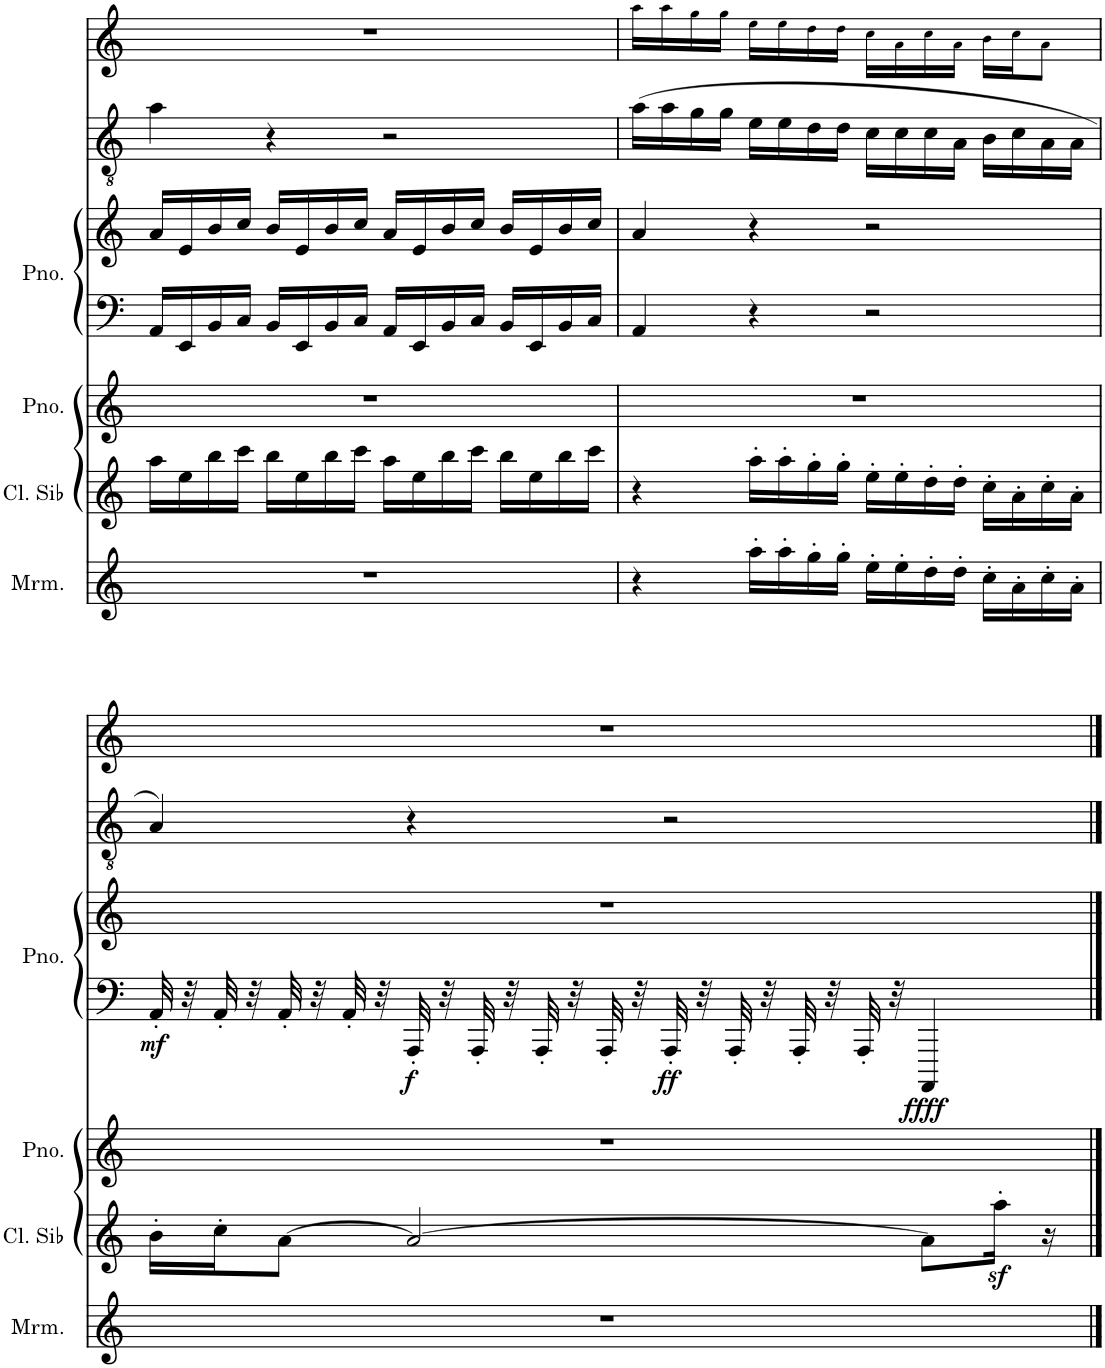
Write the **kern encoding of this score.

**kern	**kern	**kern	**kern	**kern	**dynam	**kern	**kern
*part6	*part5	*part4	*part3	*part3	*part3	*part2	*part1
*staff7	*staff6	*staff5	*staff4	*staff3	*staff3/4	*staff2	*staff1
*I"Marimba	*I"Clarinete en Sib	*I"Piano	*I"Piano	*	*	*I"Saxo de bolsillo en Sol	*I"Vibráfono
*I'Mrm.	*I'Cl. Sib	*I'Pno.	*I'Pno.	*	*	*	*
!!LO:PB:g=z
*clefG2	*clefG2	*clefG2	*clefF4	*clefG2	*	*clefGv2	*clefG2
*	*Trd1c2	*	*	*	*	*Trd1c2	*
*k[]	*k[]	*k[]	*k[]	*k[]	*	*k[]	*k[]
*M4/4	*M4/4	*M4/4	*M4/4	*M4/4	*	*M4/4	*M4/4
=11	=11	=11	=11	=11	=11	=11	=11
1r	16aa\LL	1r	16AA/LL	16a/LL	.	4a\	1r
.	16ee\	.	16EE/	16e/	.	.	.
.	16bb\	.	16BB/	16b/	.	.	.
.	16ccc\JJ	.	16C/JJ	16cc/JJ	.	.	.
.	16bb\LL	.	16BB/LL	16b/LL	.	4r	.
.	16ee\	.	16EE/	16e/	.	.	.
.	16bb\	.	16BB/	16b/	.	.	.
.	16ccc\JJ	.	16C/JJ	16cc/JJ	.	.	.
.	16aa\LL	.	16AA/LL	16a/LL	.	2r	.
.	16ee\	.	16EE/	16e/	.	.	.
.	16bb\	.	16BB/	16b/	.	.	.
.	16ccc\JJ	.	16C/JJ	16cc/JJ	.	.	.
.	16bb\LL	.	16BB/LL	16b/LL	.	.	.
.	16ee\	.	16EE/	16e/	.	.	.
.	16bb\	.	16BB/	16b/	.	.	.
.	16ccc\JJ	.	16C/JJ	16cc/JJ	.	.	.
=12	=12	=12	=12	=12	=12	=12	=12
4r	4r	1r	4AA/	4a/	.	(16a\LL	16aa!\LL
.	.	.	.	.	.	16a\	16aa!\
.	.	.	.	.	.	16g\	16gg!\
.	.	.	.	.	.	16g\JJ	16gg!\JJ
16aa'\LL	16aa'\LL	.	4r	4r	.	16e\LL	16ee!\LL
16aa'\	16aa'\	.	.	.	.	16e\	16ee!\
16gg'\	16gg'\	.	.	.	.	16d\	16dd!\
16gg'\JJ	16gg'\JJ	.	.	.	.	16d\JJ	16dd!\JJ
16ee'\LL	16ee'\LL	.	2r	2r	.	16c\LL	16cc!\LL
16ee'\	16ee'\	.	.	.	.	16c\	16a!\
16dd'\	16dd'\	.	.	.	.	16c\	16cc!\
16dd'\JJ	16dd'\JJ	.	.	.	.	16A\JJ	16a!\JJ
16cc'\LL	16cc'\LL	.	.	.	.	16B\LL	16b!\LL
16a'\	16a'\	.	.	.	.	16c\	16cc!\J
16cc'\	16cc'\	.	.	.	.	16A\	8a!\J
16a'\JJ	16a'\JJ	.	.	.	.	16A\JJ	.
!!LO:LB:g=z
=13	=13	=13	=13	=13	=13	=13	=13
!	!	!	!	!	!LO:DY:b=2	!	!
1r	16b'\LL	1r	32AA'/	1r	mf	4A/)	1r
.	.	.	32r	.	.	.	.
.	16cc'\J	.	32AA'/	.	.	.	.
.	.	.	32r	.	.	.	.
.	[8a\J	.	32AA'/	.	.	.	.
.	.	.	32r	.	.	.	.
.	.	.	32AA'/	.	.	.	.
.	.	.	32r	.	.	.	.
!	!	!	!	!	!LO:DY:b=2	!	!
.	2a/_	.	32AAA'/	.	f	4r	.
.	.	.	32r	.	.	.	.
.	.	.	32AAA'/	.	.	.	.
.	.	.	32r	.	.	.	.
.	.	.	32AAA'/	.	.	.	.
.	.	.	32r	.	.	.	.
.	.	.	32AAA'/	.	.	.	.
.	.	.	32r	.	.	.	.
!	!	!	!	!	!LO:DY:b=2	!	!
.	.	.	32AAA'/	.	ff	2r	.
.	.	.	32r	.	.	.	.
.	.	.	32AAA'/	.	.	.	.
.	.	.	32r	.	.	.	.
.	.	.	32AAA'/	.	.	.	.
.	.	.	32r	.	.	.	.
.	.	.	32AAA'/	.	.	.	.
.	.	.	32r	.	.	.	.
!	!	!	!	!	!LO:DY:b=2	!	!
.	8a\L]	.	4AAAA/	.	ffff	.	.
.	16aaz<'\Jk	.	.	.	.	.	.
.	16r	.	.	.	.	.	.
==	==	==	==	==	==	==	==
*-	*-	*-	*-	*-	*-	*-	*-
